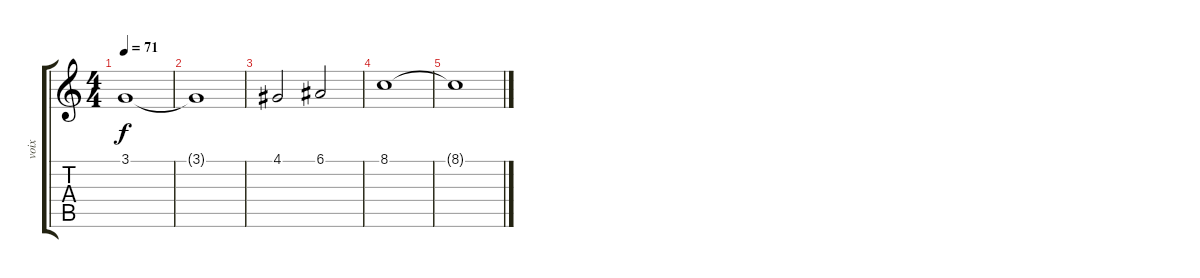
\track ("voix" "voix") {instrument synthvoice}
\staff {score tabs}
\tuning (E4 B3 G3 D3 A2 E2) {hide}
\ts (4 4)
\tempo 71
\clef g2
\ks c
3.1.1{dy f} |
3.1{t}.1 |
4.1.2 6.1.2 |
8.1.1{volume 0} |
8.1{t}.1
